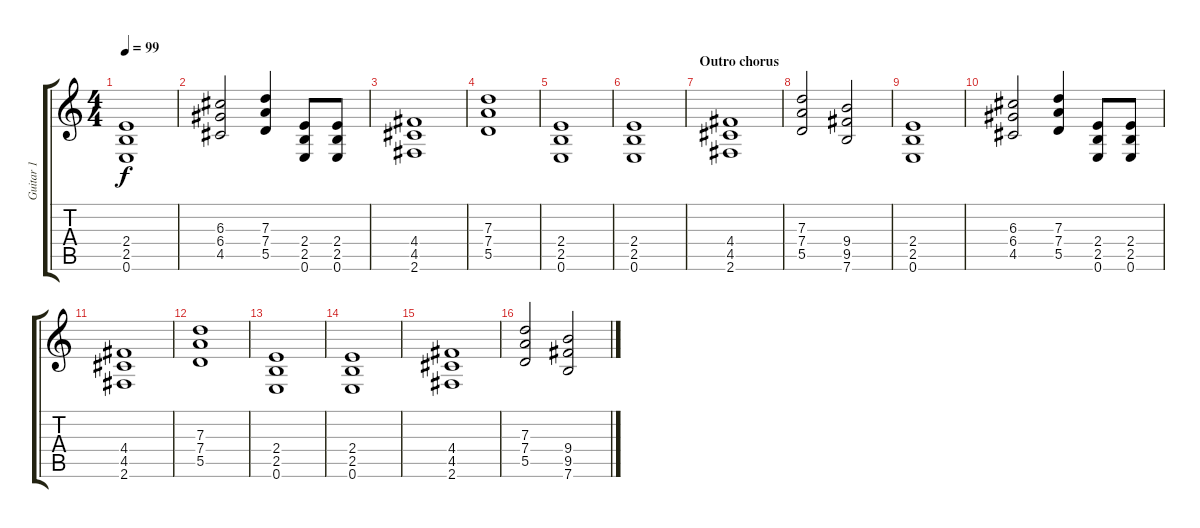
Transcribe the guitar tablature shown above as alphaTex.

\track ("Guitar 1" "Guitar 1") {instrument distortionguitar}
\staff {score tabs}
\tuning (E4 B3 G3 D3 A2 E2) {hide}
\ts (4 4)
\tempo 99
\clef g2
\ks c
(2.4 2.5 0.6).1{dy f} |
(6.3 6.4 4.5).2 (7.3 7.4 5.5).4 (2.4 2.5 0.6).8 (2.4 2.5 0.6).8 |
(4.4 4.5 2.6).1 |
(7.3 7.4 5.5).1 |
(2.4 2.5 0.6).1 |
(2.4 2.5 0.6).1 |
\section ("" "Outro chorus")
(4.4 4.5 2.6).1{volume 11} |
(7.3 7.4 5.5).2 (9.4 9.5 7.6).2 |
(2.4 2.5 0.6).1{volume 9} |
(6.3 6.4 4.5).2 (7.3 7.4 5.5).4 (2.4 2.5 0.6).8 (2.4 2.5 0.6).8 |
(4.4 4.5 2.6).1{volume 7} |
(7.3 7.4 5.5).1 |
(2.4 2.5 0.6).1{volume 5} |
(2.4 2.5 0.6).1 |
(4.4 4.5 2.6).1{volume 3} |
(7.3 7.4 5.5).2 (9.4 9.5 7.6).2
